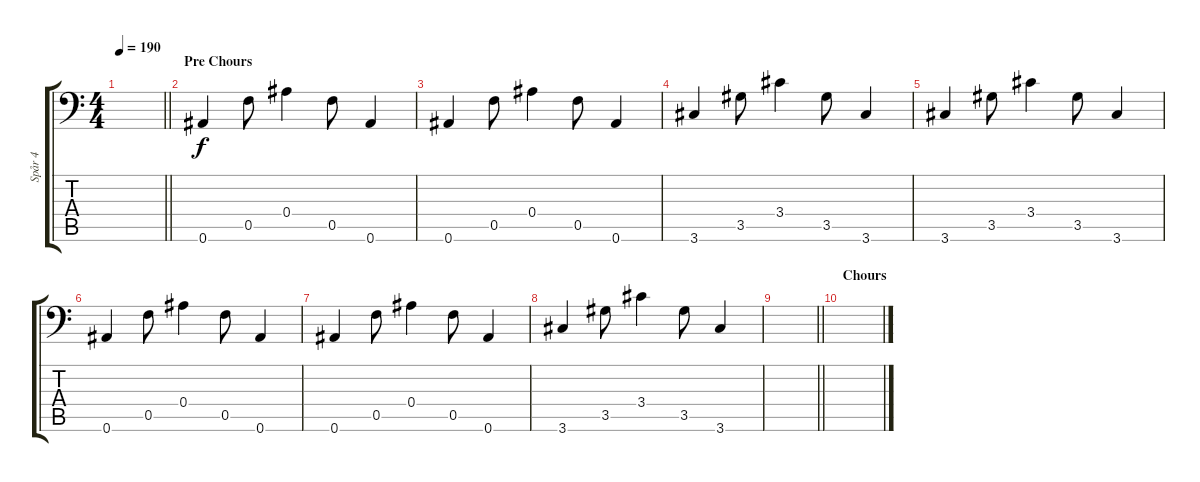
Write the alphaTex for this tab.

\track ("Spår 4" "Spår 4") {instrument acousticguitarsteel}
\staff {score tabs}
\tuning (C4 G3 Eb3 Bb2 F2 Bb1) {hide}
\ts (4 4)
\tempo 190
\clef f4
\barLineRight lightlight
\ks c
|
\section ("" "Pre Chours")
0.6.4 0.5.8 0.4.4 0.5.8 0.6.4 |
0.6.4 0.5.8 0.4.4 0.5.8 0.6.4 |
3.6.4 3.5.8 3.4.4 3.5.8 3.6.4 |
3.6.4 3.5.8 3.4.4 3.5.8 3.6.4 |
0.6.4 0.5.8 0.4.4 0.5.8 0.6.4 |
0.6.4 0.5.8 0.4.4 0.5.8 0.6.4 |
3.6.4 3.5.8 3.4.4 3.5.8 3.6.4 |
\barLineRight lightlight
|
\section ("" "Chours")
